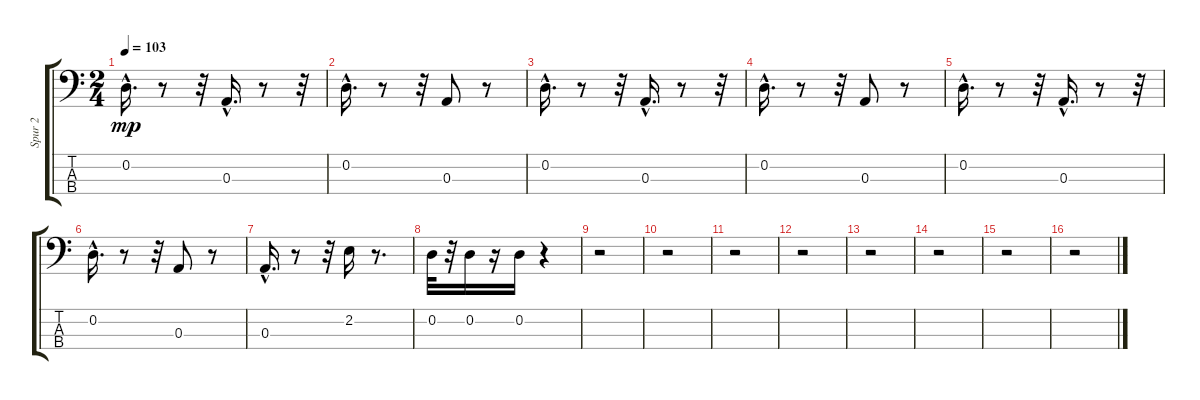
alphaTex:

\track ("Spur 2" "Spur 2") {instrument fretlessbass}
\staff {score tabs}
\tuning (G2 D2 A1 E1) {hide}
\ts (2 4)
\tempo 103
\clef f4
\ks c
0.2{hac}.16{d dy mp} r.8 r.32 0.3{hac}.16{d} r.8 r.32 |
0.2{hac}.16{d} r.8 r.32 0.3.8 r.8 |
0.2{hac}.16{d} r.8 r.32 0.3{hac}.16{d} r.8 r.32 |
0.2{hac}.16{d} r.8 r.32 0.3.8 r.8 |
0.2{hac}.16{d} r.8 r.32 0.3{hac}.16{d} r.8 r.32 |
0.2{hac}.16{d} r.8 r.32 0.3.8 r.8 |
0.3{hac}.16{d} r.8 r.32 2.2.16 r.8{d} |
0.2.32 r.32 0.2.16 r.16 0.2.16 r.4 |
r.2 |
r.2 |
r.2 |
r.2 |
r.2 |
r.2 |
r.2 |
r.2
